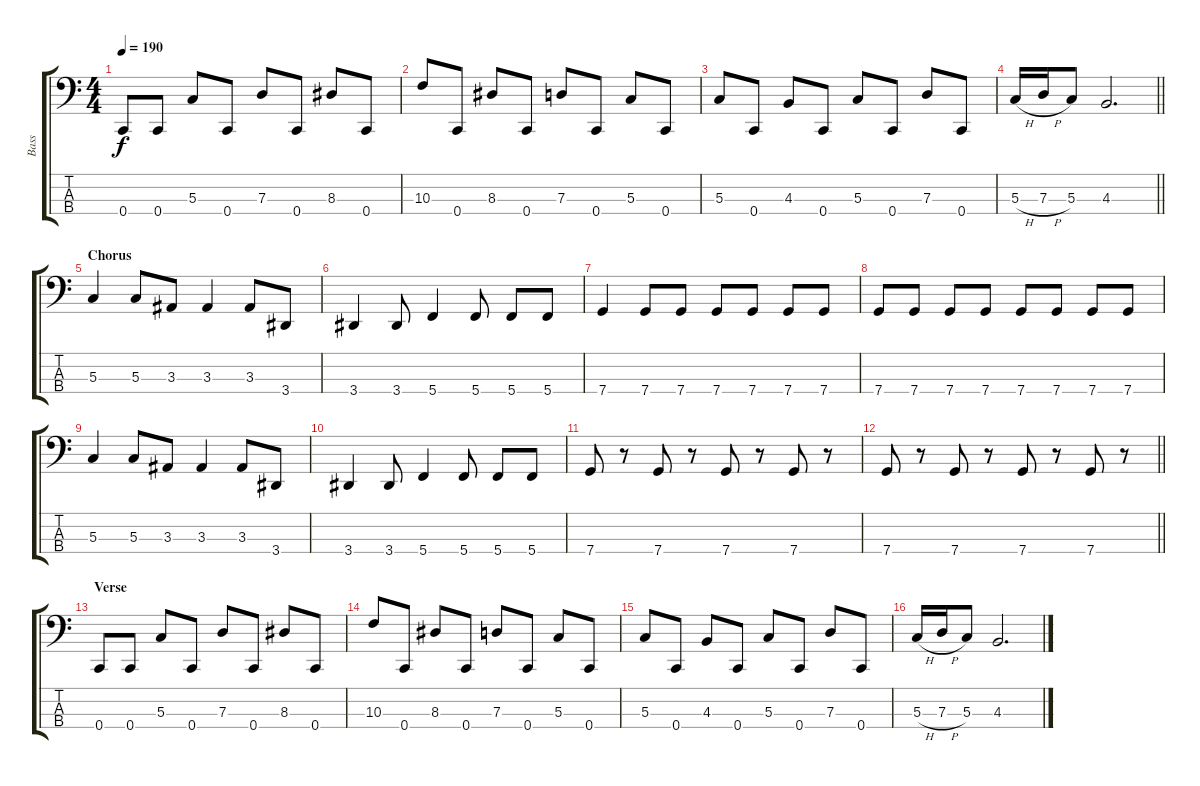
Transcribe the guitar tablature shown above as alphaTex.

\track ("Bass" "Bass") {instrument electricbassfinger}
\staff {score tabs}
\tuning (F2 C2 G1 C1) {hide}
\ts (4 4)
\tempo 190
\clef f4
\ks c
0.4.8{dy f} 0.4.8 5.3.8 0.4.8 7.3.8 0.4.8 8.3.8 0.4.8 |
10.3.8 0.4.8 8.3.8 0.4.8 7.3.8 0.4.8 5.3.8 0.4.8 |
5.3.8 0.4.8 4.3.8 0.4.8 5.3.8 0.4.8 7.3.8 0.4.8 |
\barLineRight lightlight
5.3{h}.16 7.3{h}.16 5.3.8 4.3.2{d} |
\section ("" "Chorus")
5.3.4 5.3.8 3.3.8 3.3.4 3.3.8 3.4.8 |
3.4.4 3.4.8 5.4.4 5.4.8 5.4.8 5.4.8 |
7.4.4 7.4.8 7.4.8 7.4.8 7.4.8 7.4.8 7.4.8 |
7.4.8 7.4.8 7.4.8 7.4.8 7.4.8 7.4.8 7.4.8 7.4.8 |
5.3.4 5.3.8 3.3.8 3.3.4 3.3.8 3.4.8 |
3.4.4 3.4.8 5.4.4 5.4.8 5.4.8 5.4.8 |
7.4.8 r.8 7.4.8 r.8 7.4.8 r.8 7.4.8 r.8 |
\barLineRight lightlight
7.4.8 r.8 7.4.8 r.8 7.4.8 r.8 7.4.8 r.8 |
\section ("" "Verse")
0.4.8 0.4.8 5.3.8 0.4.8 7.3.8 0.4.8 8.3.8 0.4.8 |
10.3.8 0.4.8 8.3.8 0.4.8 7.3.8 0.4.8 5.3.8 0.4.8 |
5.3.8 0.4.8 4.3.8 0.4.8 5.3.8 0.4.8 7.3.8 0.4.8 |
5.3{h}.16 7.3{h}.16 5.3.8 4.3.2{d}
